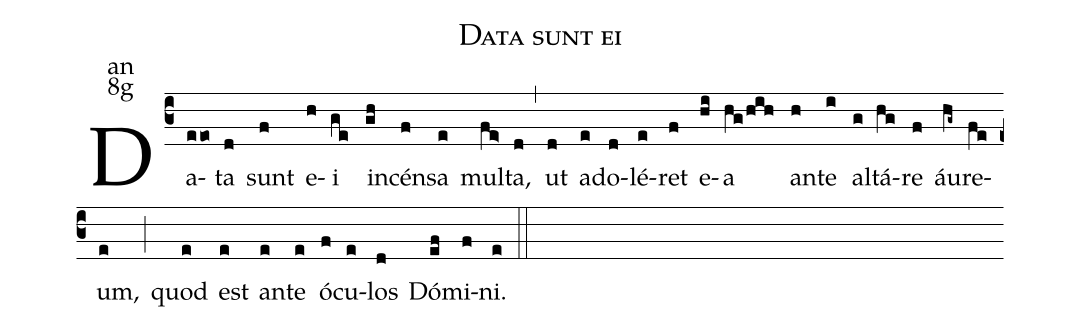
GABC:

name:Data sunt ei;
office-part:an;
mode:8g;
%%
(c3)Da(eeo<)ta(d) sunt(f) e(h)i(ge) in(gh)cén(f)sa(e) mul(fe>)ta,(d) (,) ut(d) a(e)do(d)lé(e)ret(f) e(hi)a(hg/hih) an(h)te(i) al(g)tá(hg)re(f) áu(hg~)re(fe)um,(e) (;) quod(e) est(e) an(e)te(e) ó(f)cu(e)los(d) Dó(ef)mi(f)ni.(e) (::)
